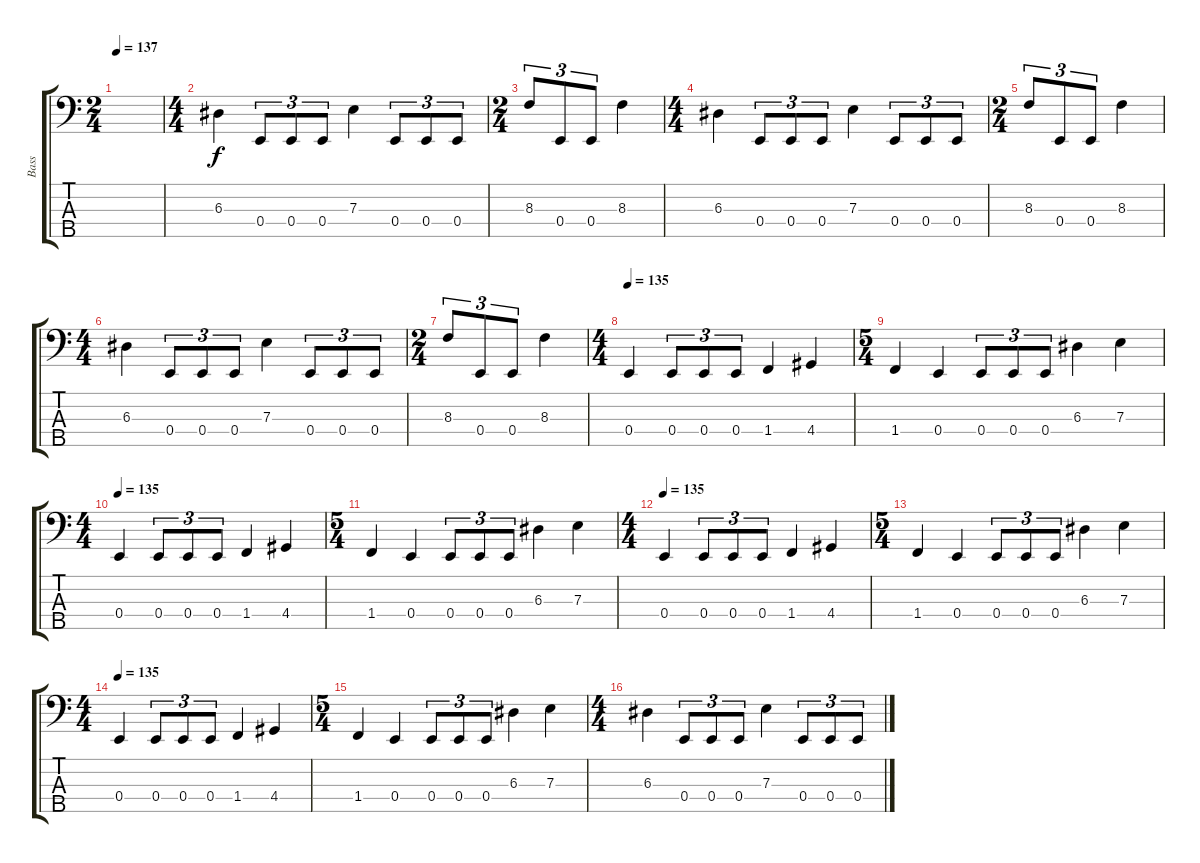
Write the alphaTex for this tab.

\track ("Bass" "Bass") {instrument electricbassfinger}
\staff {score tabs}
\tuning (G2 D2 A1 E1 B0) {hide}
\ts (2 4)
\tempo 137
\clef f4
\ks c
|
\ts (4 4)
6.3.4 0.4.8{tu (3 2)} 0.4.8{tu (3 2)} 0.4.8{tu (3 2)} 7.3.4 0.4.8{tu (3 2)} 0.4.8{tu (3 2)} 0.4.8{tu (3 2)} |
\ts (2 4)
8.3.8{tu (3 2)} 0.4.8{tu (3 2)} 0.4.8{tu (3 2)} 8.3.4 |
\ts (4 4)
6.3.4 0.4.8{tu (3 2)} 0.4.8{tu (3 2)} 0.4.8{tu (3 2)} 7.3.4 0.4.8{tu (3 2)} 0.4.8{tu (3 2)} 0.4.8{tu (3 2)} |
\ts (2 4)
8.3.8{tu (3 2)} 0.4.8{tu (3 2)} 0.4.8{tu (3 2)} 8.3.4 |
\ts (4 4)
6.3.4 0.4.8{tu (3 2)} 0.4.8{tu (3 2)} 0.4.8{tu (3 2)} 7.3.4 0.4.8{tu (3 2)} 0.4.8{tu (3 2)} 0.4.8{tu (3 2)} |
\ts (2 4)
8.3.8{tu (3 2)} 0.4.8{tu (3 2)} 0.4.8{tu (3 2)} 8.3.4 |
\ts (4 4)
\tempo 135
0.4.4 0.4.8{tu (3 2)} 0.4.8{tu (3 2)} 0.4.8{tu (3 2)} 1.4.4 4.4.4 |
\ts (5 4)
1.4.4 0.4.4 0.4.8{tu (3 2)} 0.4.8{tu (3 2)} 0.4.8{tu (3 2)} 6.3.4 7.3.4 |
\ts (4 4)
\tempo 135
0.4.4 0.4.8{tu (3 2)} 0.4.8{tu (3 2)} 0.4.8{tu (3 2)} 1.4.4 4.4.4 |
\ts (5 4)
1.4.4 0.4.4 0.4.8{tu (3 2)} 0.4.8{tu (3 2)} 0.4.8{tu (3 2)} 6.3.4 7.3.4 |
\ts (4 4)
\tempo 135
0.4.4 0.4.8{tu (3 2)} 0.4.8{tu (3 2)} 0.4.8{tu (3 2)} 1.4.4 4.4.4 |
\ts (5 4)
1.4.4 0.4.4 0.4.8{tu (3 2)} 0.4.8{tu (3 2)} 0.4.8{tu (3 2)} 6.3.4 7.3.4 |
\ts (4 4)
\tempo 135
0.4.4 0.4.8{tu (3 2)} 0.4.8{tu (3 2)} 0.4.8{tu (3 2)} 1.4.4 4.4.4 |
\ts (5 4)
1.4.4 0.4.4 0.4.8{tu (3 2)} 0.4.8{tu (3 2)} 0.4.8{tu (3 2)} 6.3.4 7.3.4 |
\ts (4 4)
6.3.4 0.4.8{tu (3 2)} 0.4.8{tu (3 2)} 0.4.8{tu (3 2)} 7.3.4 0.4.8{tu (3 2)} 0.4.8{tu (3 2)} 0.4.8{tu (3 2)}
